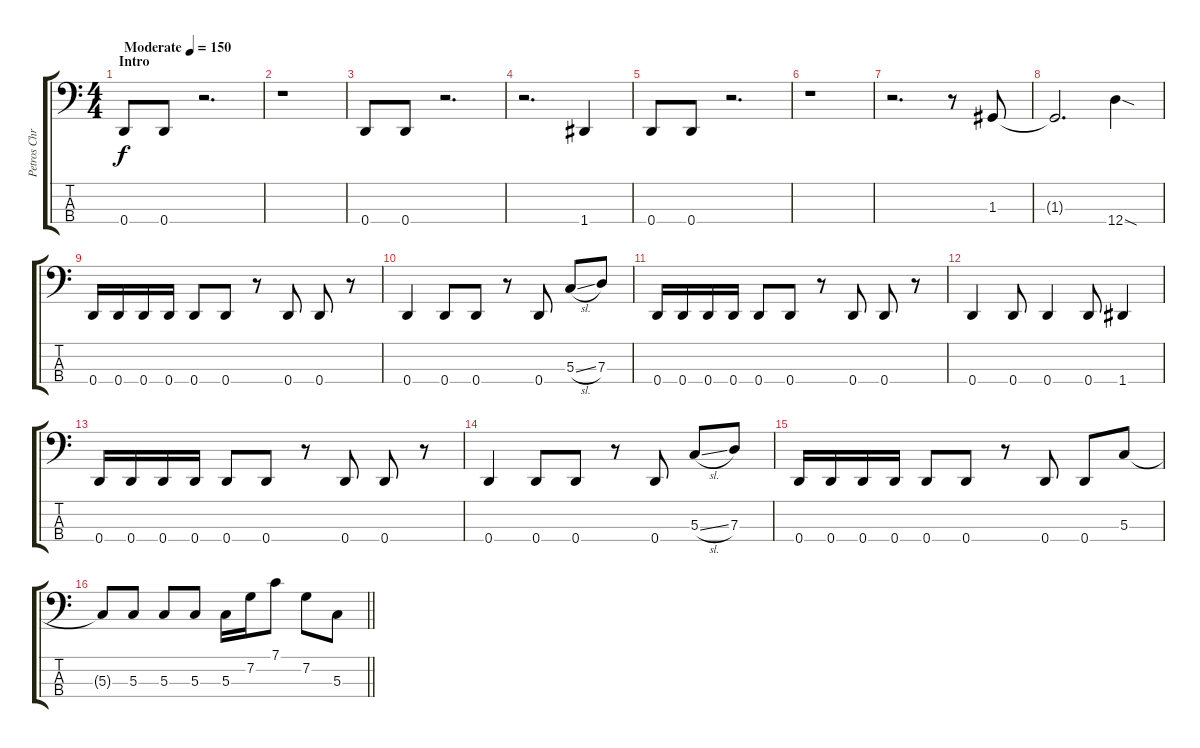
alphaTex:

\track ("Petros Christo" "Petros Chr") {instrument electricbasspick}
\staff {score tabs}
\tuning (F2 C2 G1 D1) {hide}
\ts (4 4)
\section ("" "Intro")
\tempo (150 "Moderate")
\clef f4
\ks c
0.4.8{dy f instrument electricbasspick} 0.4.8 r.2{d} |
r.1 |
0.4.8 0.4.8 r.2{d} |
r.2{d} 1.4.4 |
0.4.8 0.4.8 r.2{d} |
r.1 |
r.2{d} r.8 1.3.8 |
1.3{t}.2{d} 12.4{sod}.4 |
0.4.16 0.4.16 0.4.16 0.4.16 0.4.8 0.4.8 r.8 0.4.8 0.4.8 r.8 |
0.4.4 0.4.8 0.4.8 r.8 0.4.8 5.3{sl}.8 7.3.8 |
0.4.16 0.4.16 0.4.16 0.4.16 0.4.8 0.4.8 r.8 0.4.8 0.4.8 r.8 |
0.4.4 0.4.8 0.4.4 0.4.8 1.4.4 |
0.4.16 0.4.16 0.4.16 0.4.16 0.4.8 0.4.8 r.8 0.4.8 0.4.8 r.8 |
0.4.4 0.4.8 0.4.8 r.8 0.4.8 5.3{sl}.8 7.3.8 |
0.4.16 0.4.16 0.4.16 0.4.16 0.4.8 0.4.8 r.8 0.4.8 0.4.8 5.3.8 |
\barLineRight lightlight
5.3{t}.8 5.3.8 5.3.8 5.3.8 5.3.16 7.2.16 7.1.8 7.2.8 5.3.8
